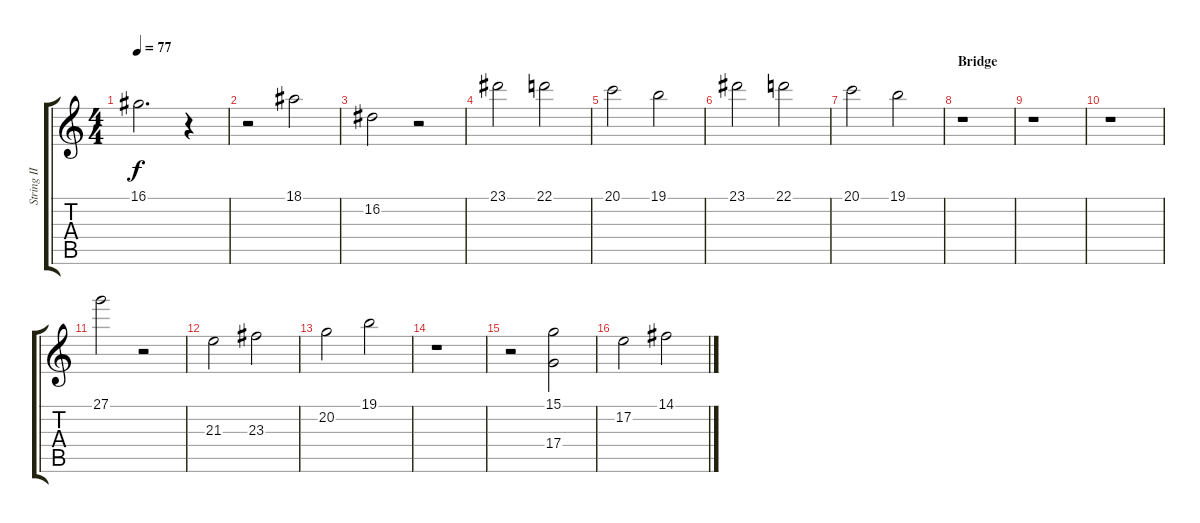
\track ("String II" "String II") {instrument stringensemble2}
\staff {score tabs}
\tuning (E4 B3 G3 D3 A2 E2) {hide}
\ts (4 4)
\tempo 77
\clef g2
\ks c
16.1.2{d dy f} r.4 |
r.2 18.1.2 |
16.2.2 r.2 |
23.1.2 22.1.2 |
20.1.2 19.1.2 |
23.1.2 22.1.2 |
20.1.2 19.1.2 |
\section ("" "Bridge")
r.1 |
r.1 |
r.1 |
27.1.2 r.2 |
21.3.2 23.3.2 |
20.2.2 19.1.2 |
r.1 |
r.2 (15.1 17.4).2 |
17.2.2 14.1.2
